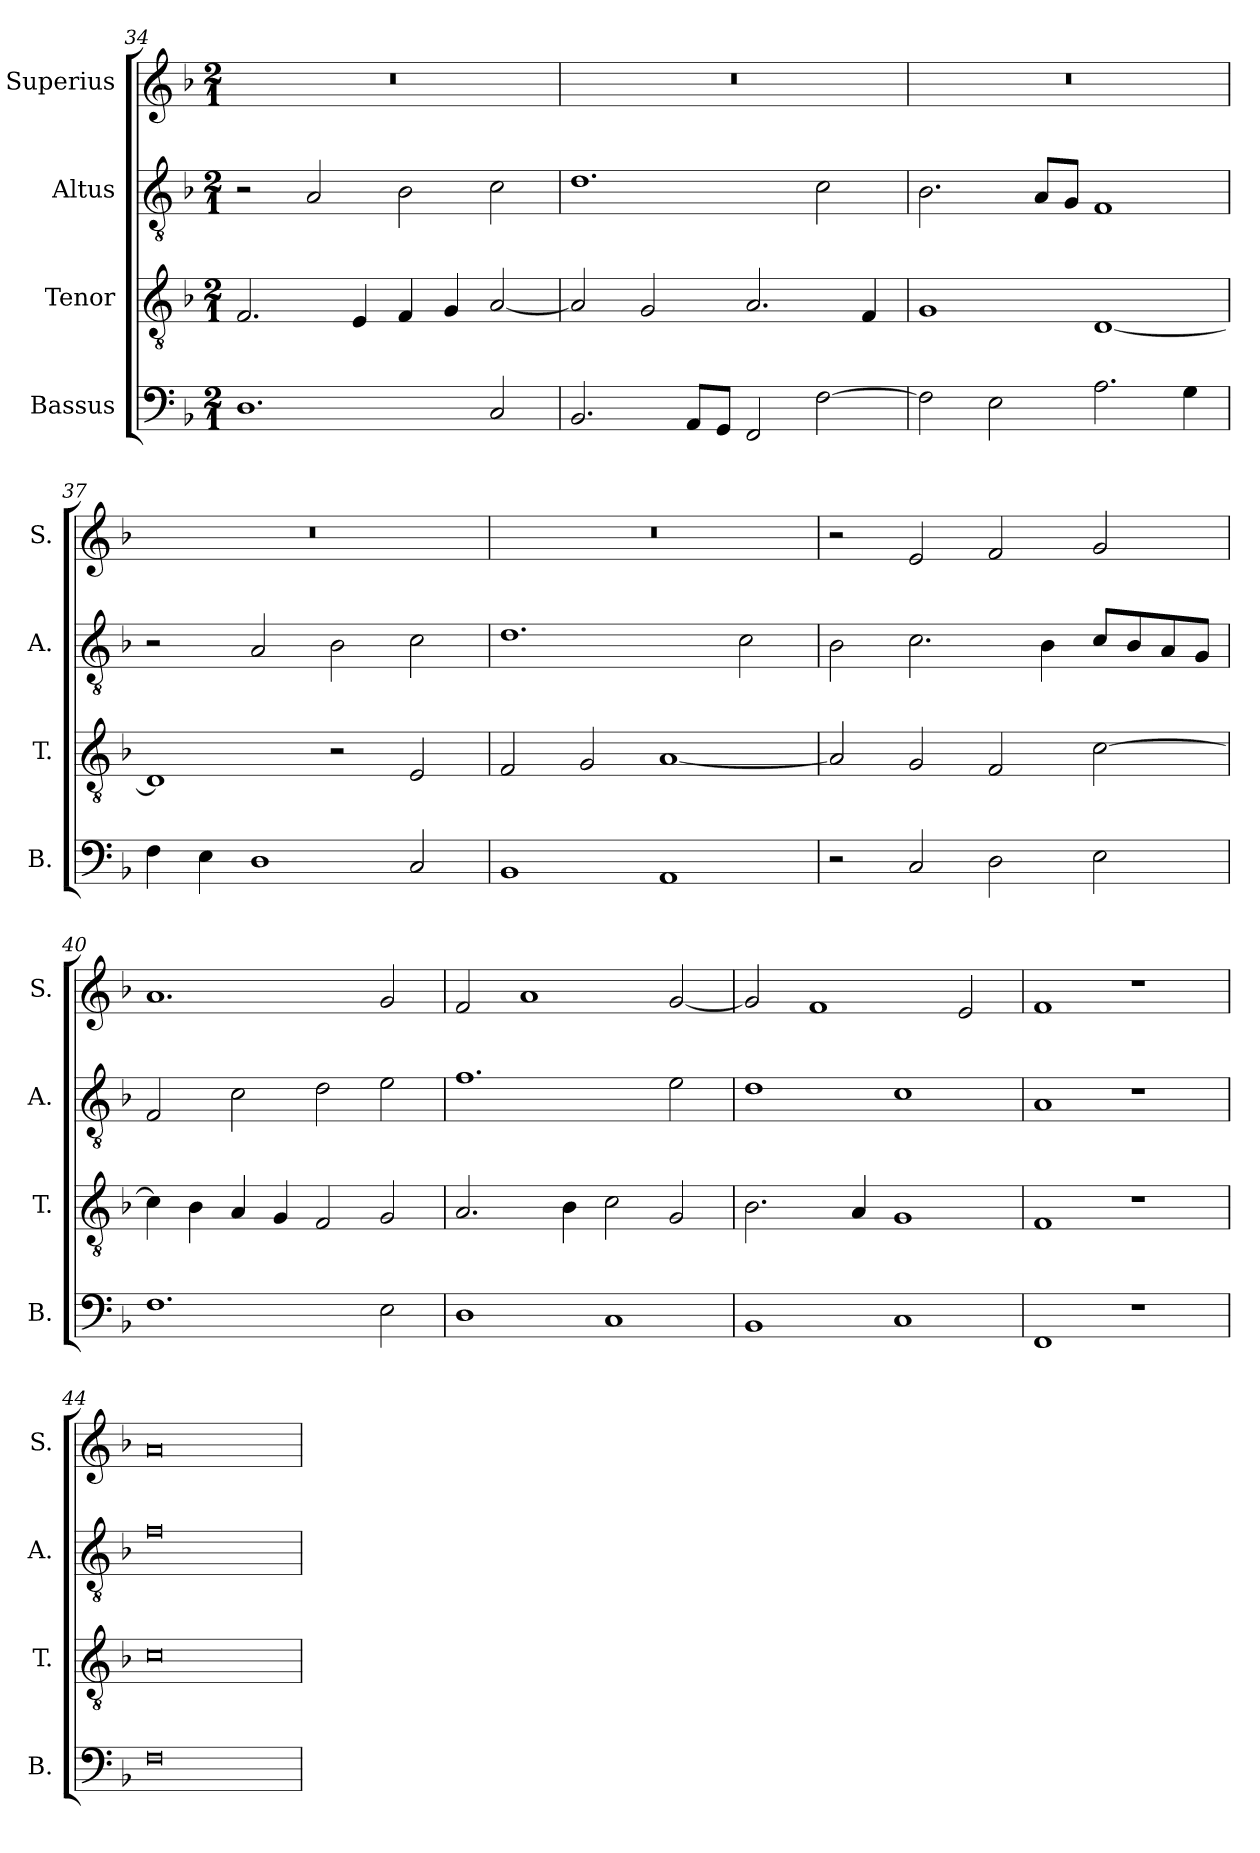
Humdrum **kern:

**kern	**kern	**kern	**kern
*part4	*part3	*part2	*part1
*staff4	*staff3	*staff2	*staff1
*I"Bassus	*I"Tenor	*I"Altus	*I"Superius
*I'B.	*I'T.	*I'A.	*I'S.
*clefF4	*clefGv2	*clefGv2	*clefG2
*k[b-]	*k[b-]	*k[b-]	*k[b-]
*F:	*F:	*F:	*F:
*M2/1	*M2/1	*M2/1	*M2/1
=34	=34	=34	=34
1.D	2.F/	2r	0r
.	.	2A/	.
.	4E/	.	.
.	4F/	2B-\	.
.	4G/	.	.
2C/	[2A/	2c\	.
=35	=35	=35	=35
2.BB-/	2A/]	1.d	0r
.	2G/	.	.
8AA/L	.	.	.
8GG/J	.	.	.
2FF/	2.A/	.	.
[2F\	.	2c\	.
.	4F/	.	.
=36	=36	=36	=36
2F\]	1G	2.B-\	0r
2E\	.	.	.
.	.	8A/L	.
.	.	8G/J	.
2.A\	[1D	1F	.
4G\	.	.	.
=37	=37	=37	=37
4F\	1D]	2r	0r
4E\	.	.	.
1D	.	2A/	.
.	2r	2B-\	.
2C/	2E/	2c\	.
=38	=38	=38	=38
1BB-	2F/	1.d	0r
.	2G/	.	.
1AA	[1A	.	.
.	.	2c\	.
!!LO:LB:g=z
=39	=39	=39	=39
2r	2A/]	2B-\	2r
2C/	2G/	2.c\	2e/
2D\	2F/	.	2f/
.	.	4B-\	.
2E\	[2c\	8c/L	2g/
.	.	8B-/	.
.	.	8A/	.
.	.	8G/J	.
=40	=40	=40	=40
1.F	4c\]	2F/	1.a
.	4B-\	.	.
.	4A/	2c\	.
.	4G/	.	.
.	2F/	2d\	.
2E\	2G/	2e\	2g/
=41	=41	=41	=41
1D	2.A/	1.f	2f/
.	.	.	1a
.	4B-\	.	.
1C	2c\	.	.
.	2G/	2e\	[2g/
=42	=42	=42	=42
1BB-	2.B-\	1d	2g/]
.	.	.	1f
.	4A/	.	.
1C	1G	1c	.
.	.	.	2e/
=43	=43	=43	=43
1FF	1F	1A	1f
1r	1r	1r	1r
!!LO:LB:g=z
=44	=44	=44	=44
0F	0c	0f	0a
=	=	=	=
*-	*-	*-	*-
